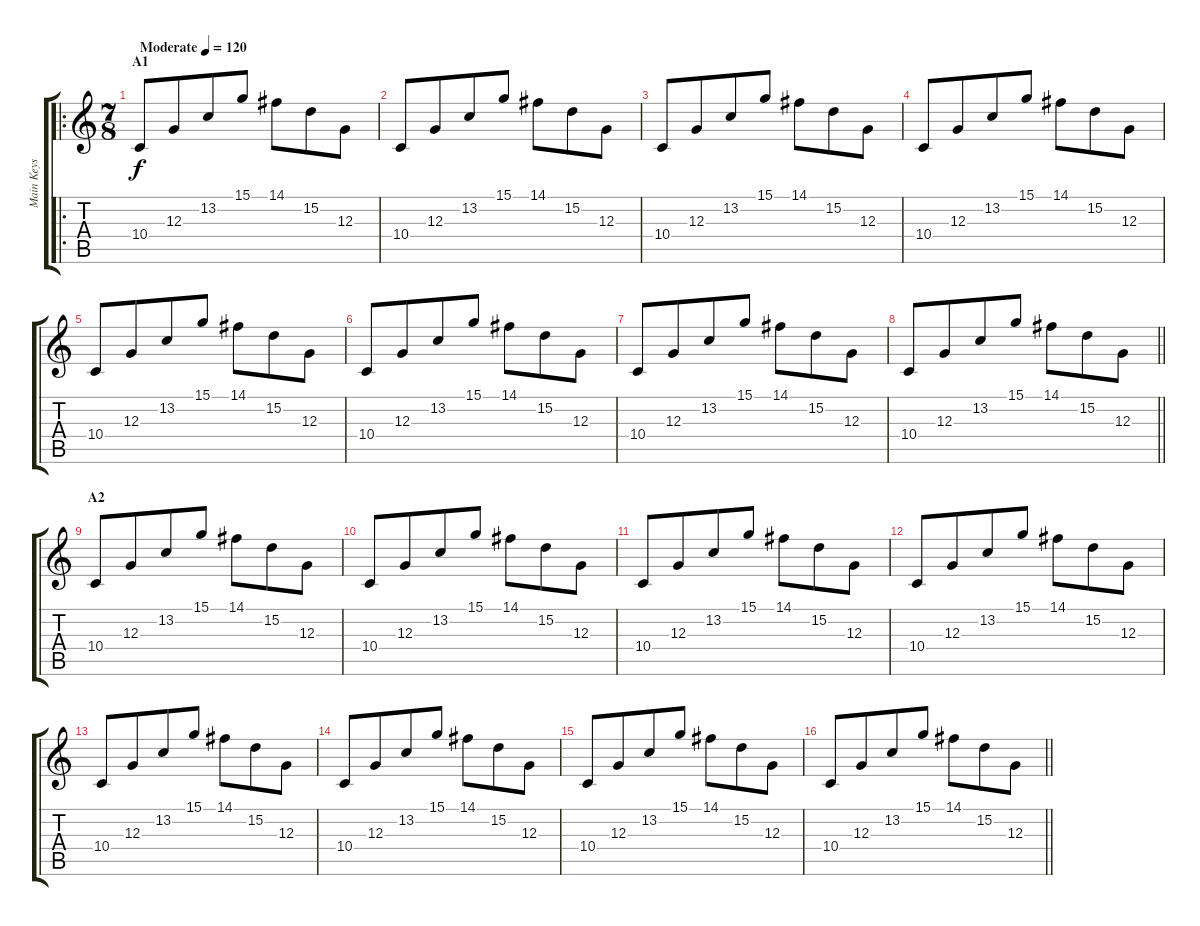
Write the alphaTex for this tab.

\track ("Main Keys L" "Main Keys ") {instrument electricpiano1}
\staff {score tabs}
\tuning (E4 B3 G3 D3 A2 E2) {hide}
\ro
\ts (7 8)
\section ("" "A1")
\tempo (120 "Moderate")
\clef g2
\ks c
10.4.8{dy f instrument electricpiano1} 12.3.8 13.2.8 15.1.8 14.1.8 15.2.8 12.3.8 |
10.4.8 12.3.8 13.2.8 15.1.8 14.1.8 15.2.8 12.3.8 |
10.4.8 12.3.8 13.2.8 15.1.8 14.1.8 15.2.8 12.3.8 |
10.4.8 12.3.8 13.2.8 15.1.8 14.1.8 15.2.8 12.3.8 |
10.4.8 12.3.8 13.2.8 15.1.8 14.1.8 15.2.8 12.3.8 |
10.4.8 12.3.8 13.2.8 15.1.8 14.1.8 15.2.8 12.3.8 |
10.4.8 12.3.8 13.2.8 15.1.8 14.1.8 15.2.8 12.3.8 |
\barLineRight lightlight
10.4.8 12.3.8 13.2.8 15.1.8 14.1.8 15.2.8 12.3.8 |
\section ("" "A2")
10.4.8 12.3.8 13.2.8 15.1.8 14.1.8 15.2.8 12.3.8 |
10.4.8 12.3.8 13.2.8 15.1.8 14.1.8 15.2.8 12.3.8 |
10.4.8 12.3.8 13.2.8 15.1.8 14.1.8 15.2.8 12.3.8 |
10.4.8 12.3.8 13.2.8 15.1.8 14.1.8 15.2.8 12.3.8 |
10.4.8 12.3.8 13.2.8 15.1.8 14.1.8 15.2.8 12.3.8 |
10.4.8 12.3.8 13.2.8 15.1.8 14.1.8 15.2.8 12.3.8 |
10.4.8 12.3.8 13.2.8 15.1.8 14.1.8 15.2.8 12.3.8 |
\barLineRight lightlight
10.4.8 12.3.8 13.2.8 15.1.8 14.1.8 15.2.8 12.3.8
